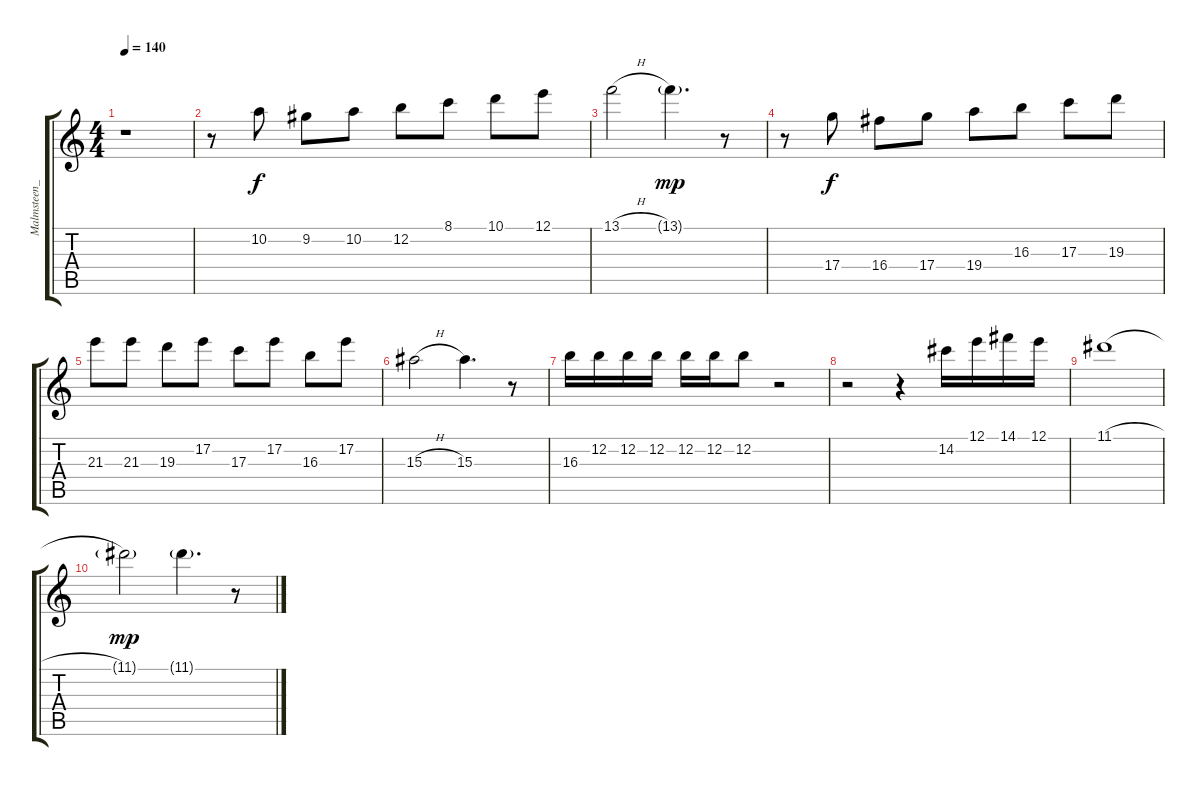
\track ("Malmsteen_2" "Malmsteen_") {instrument electricguitarjazz}
\staff {score tabs}
\tuning (E4 B3 G3 D3 A2 E2) {hide}
\ts (4 4)
\tempo 140
\clef g2
\ks c
r.1{dy f} |
r.8 10.2.8 9.2.8 10.2.8 12.2.8 8.1.8 10.1.8 12.1.8 |
13.1{h}.2 13.1{g}.4{d dy mp} r.8 |
r.8 17.4.8{dy f} 16.4.8 17.4.8 19.4.8 16.3.8 17.3.8 19.3.8 |
21.3.8 21.3.8 19.3.8 17.2.8 17.3.8 17.2.8 16.3.8 17.2.8 |
15.3{h}.2 15.3.4{d} r.8 |
16.3.16 12.2.16 12.2.16 12.2.16 12.2.16 12.2.16 12.2.8 r.2 |
r.2 r.4 14.2.16 12.1.16 14.1.16 12.1.16 |
11.1{h}.1 |
11.1{g}.2{dy mp} 11.1{g}.4{d} r.8
